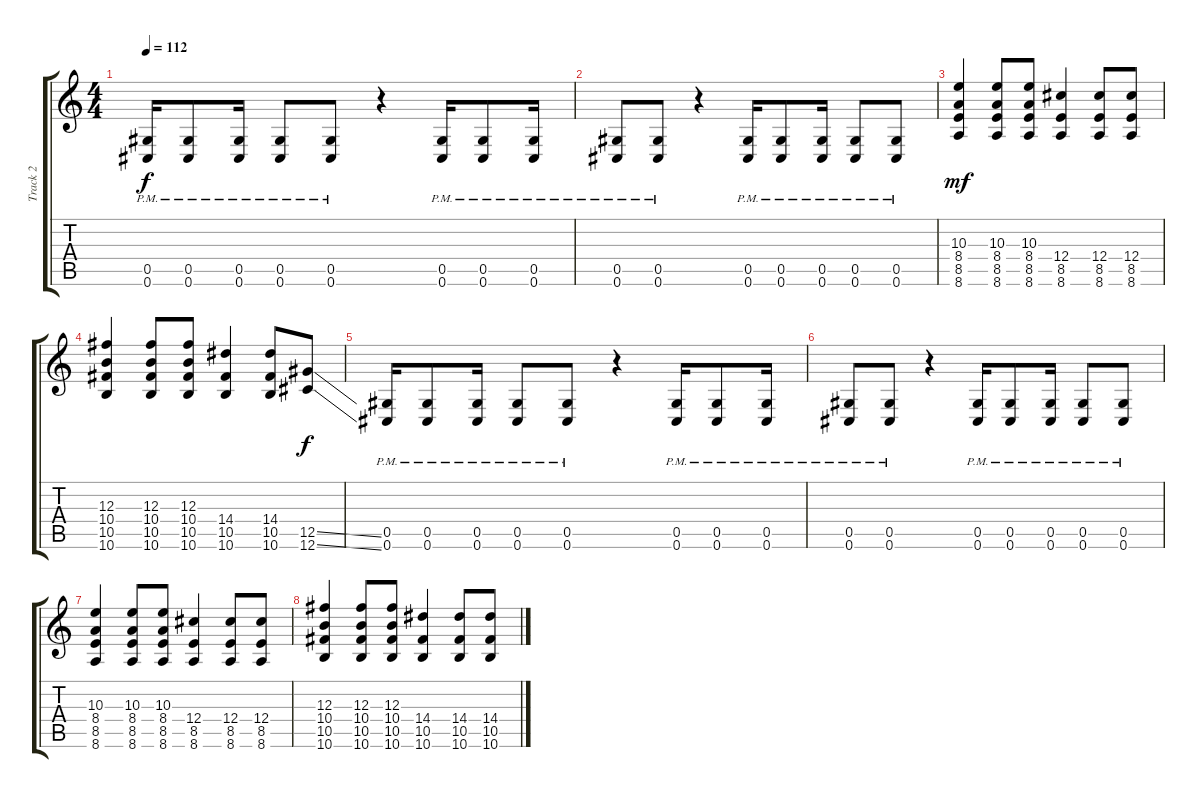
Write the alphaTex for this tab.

\track ("Track 2" "Track 2") {instrument distortionguitar}
\staff {score tabs}
\tuning (Eb4 Bb3 Gb3 Db3 Ab2 Db2) {hide}
\ts (4 4)
\tempo 112
\clef g2
\ks c
(0.5{pm} 0.6{pm}).16{dy f} (0.5{pm} 0.6{pm}).8 (0.5{pm} 0.6{pm}).16 (0.5{pm} 0.6{pm}).8 (0.5{pm} 0.6{pm}).8 r.4 (0.5{pm} 0.6{pm}).16 (0.5{pm} 0.6{pm}).8 (0.5{pm} 0.6{pm}).16 |
(0.5{pm} 0.6{pm}).8 (0.5{pm} 0.6{pm}).8 r.4 (0.5{pm} 0.6{pm}).16 (0.5{pm} 0.6{pm}).8 (0.5{pm} 0.6{pm}).16 (0.5{pm} 0.6{pm}).8 (0.5{pm} 0.6{pm}).8 |
(10.3 8.4 8.5 8.6).4{dy mf} (10.3 8.4 8.5 8.6).8 (10.3 8.4 8.5 8.6).8 (12.4 8.5 8.6).4 (12.4 8.5 8.6).8 (12.4 8.5 8.6).8 |
(12.3 10.4 10.5 10.6).4 (12.3 10.4 10.5 10.6).8 (12.3 10.4 10.5 10.6).8 (14.4 10.5 10.6).4 (14.4 10.5 10.6).8 (12.5{ss} 12.6{ss}).8{dy f} |
(0.5{pm} 0.6{pm}).16 (0.5{pm} 0.6{pm}).8 (0.5{pm} 0.6{pm}).16 (0.5{pm} 0.6{pm}).8 (0.5{pm} 0.6{pm}).8 r.4 (0.5{pm} 0.6{pm}).16 (0.5{pm} 0.6{pm}).8 (0.5{pm} 0.6{pm}).16 |
(0.5{pm} 0.6{pm}).8 (0.5{pm} 0.6{pm}).8 r.4 (0.5{pm} 0.6{pm}).16 (0.5{pm} 0.6{pm}).8 (0.5{pm} 0.6{pm}).16 (0.5{pm} 0.6{pm}).8 (0.5{pm} 0.6{pm}).8 |
(10.3 8.4 8.5 8.6).4 (10.3 8.4 8.5 8.6).8 (10.3 8.4 8.5 8.6).8 (12.4 8.5 8.6).4 (12.4 8.5 8.6).8 (12.4 8.5 8.6).8 |
(12.3 10.4 10.5 10.6).4 (12.3 10.4 10.5 10.6).8 (12.3 10.4 10.5 10.6).8 (14.4 10.5 10.6).4 (14.4 10.5 10.6).8 (14.4 10.5 10.6).8
